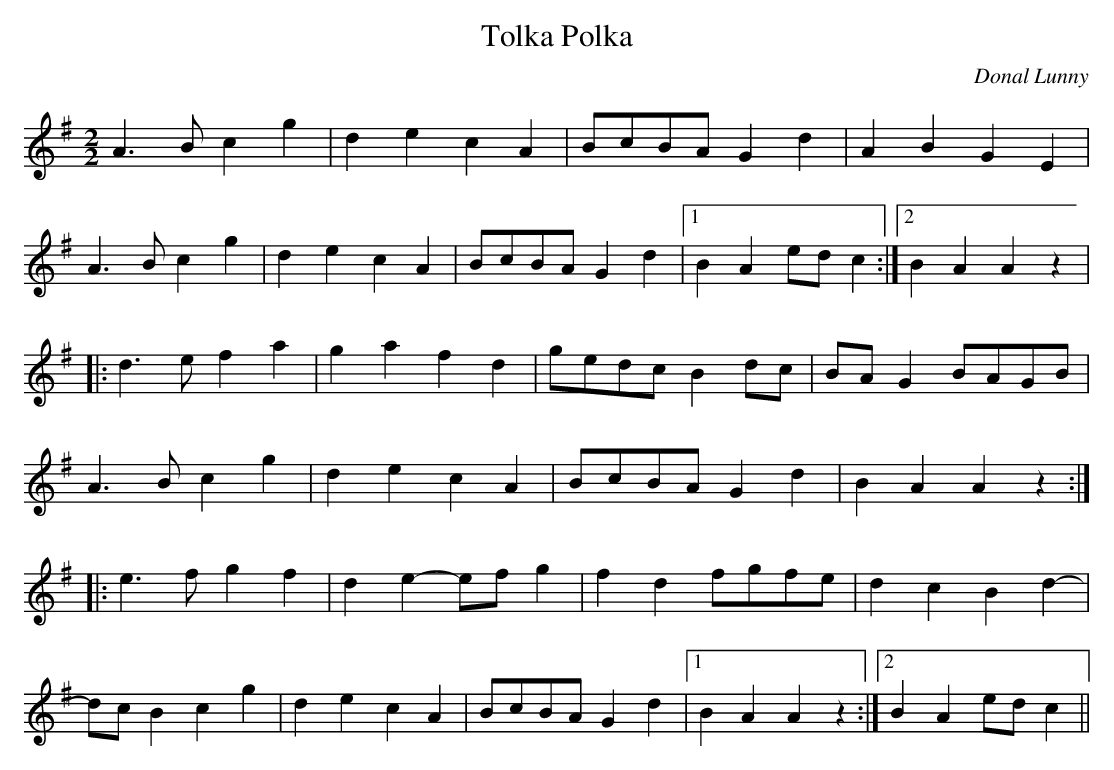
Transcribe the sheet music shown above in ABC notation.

X:1
T:Tolka Polka
M:2/2
L:1/8
C:Donal Lunny
K:ADor
A3B c2g2|d2e2 c2A2|BcBA G2d2|A2B2 G2E2|!
A3B c2g2|d2e2 c2A2|BcBA G2d2|1 B2A2 edc2:|2 B2A2 A2z2|!
|:d3e f2a2|g2a2 f2d2|gedc B2dc|BAG2 BAGB|!
A3B c2g2|d2e2 c2A2|BcBA G2d2|B2A2 A2z2:|!
|:e3f g2f2|d2e2-efg2|f2d2 fgfe|d2c2 B2d2-|!
dcB2 c2g2|d2e2 c2A2|BcBA G2d2|1 B2A2 A2z2:|2 B2A2 edc2||!
